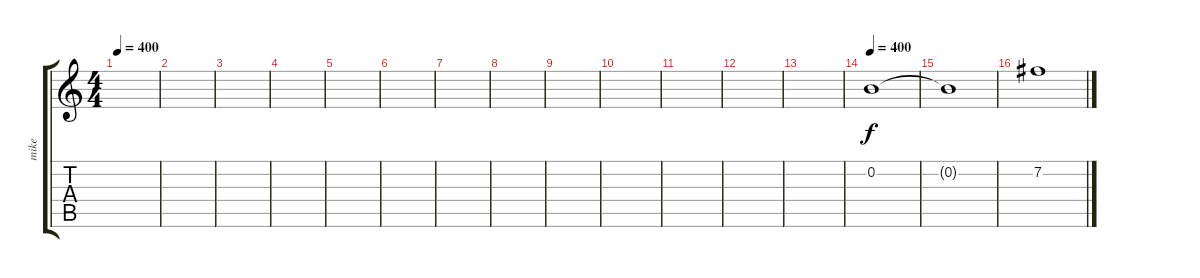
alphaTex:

\track ("mike" "mike") {instrument electricguitarjazz}
\staff {score tabs}
\tuning (E4 B3 G3 D3 A2 E2) {hide}
\ts (4 4)
\tempo 400
\clef g2
\ks c
|
|
|
|
|
|
|
|
|
|
|
|
|
\tempo 400
0.2.1 |
0.2{t}.1 |
7.2.1
